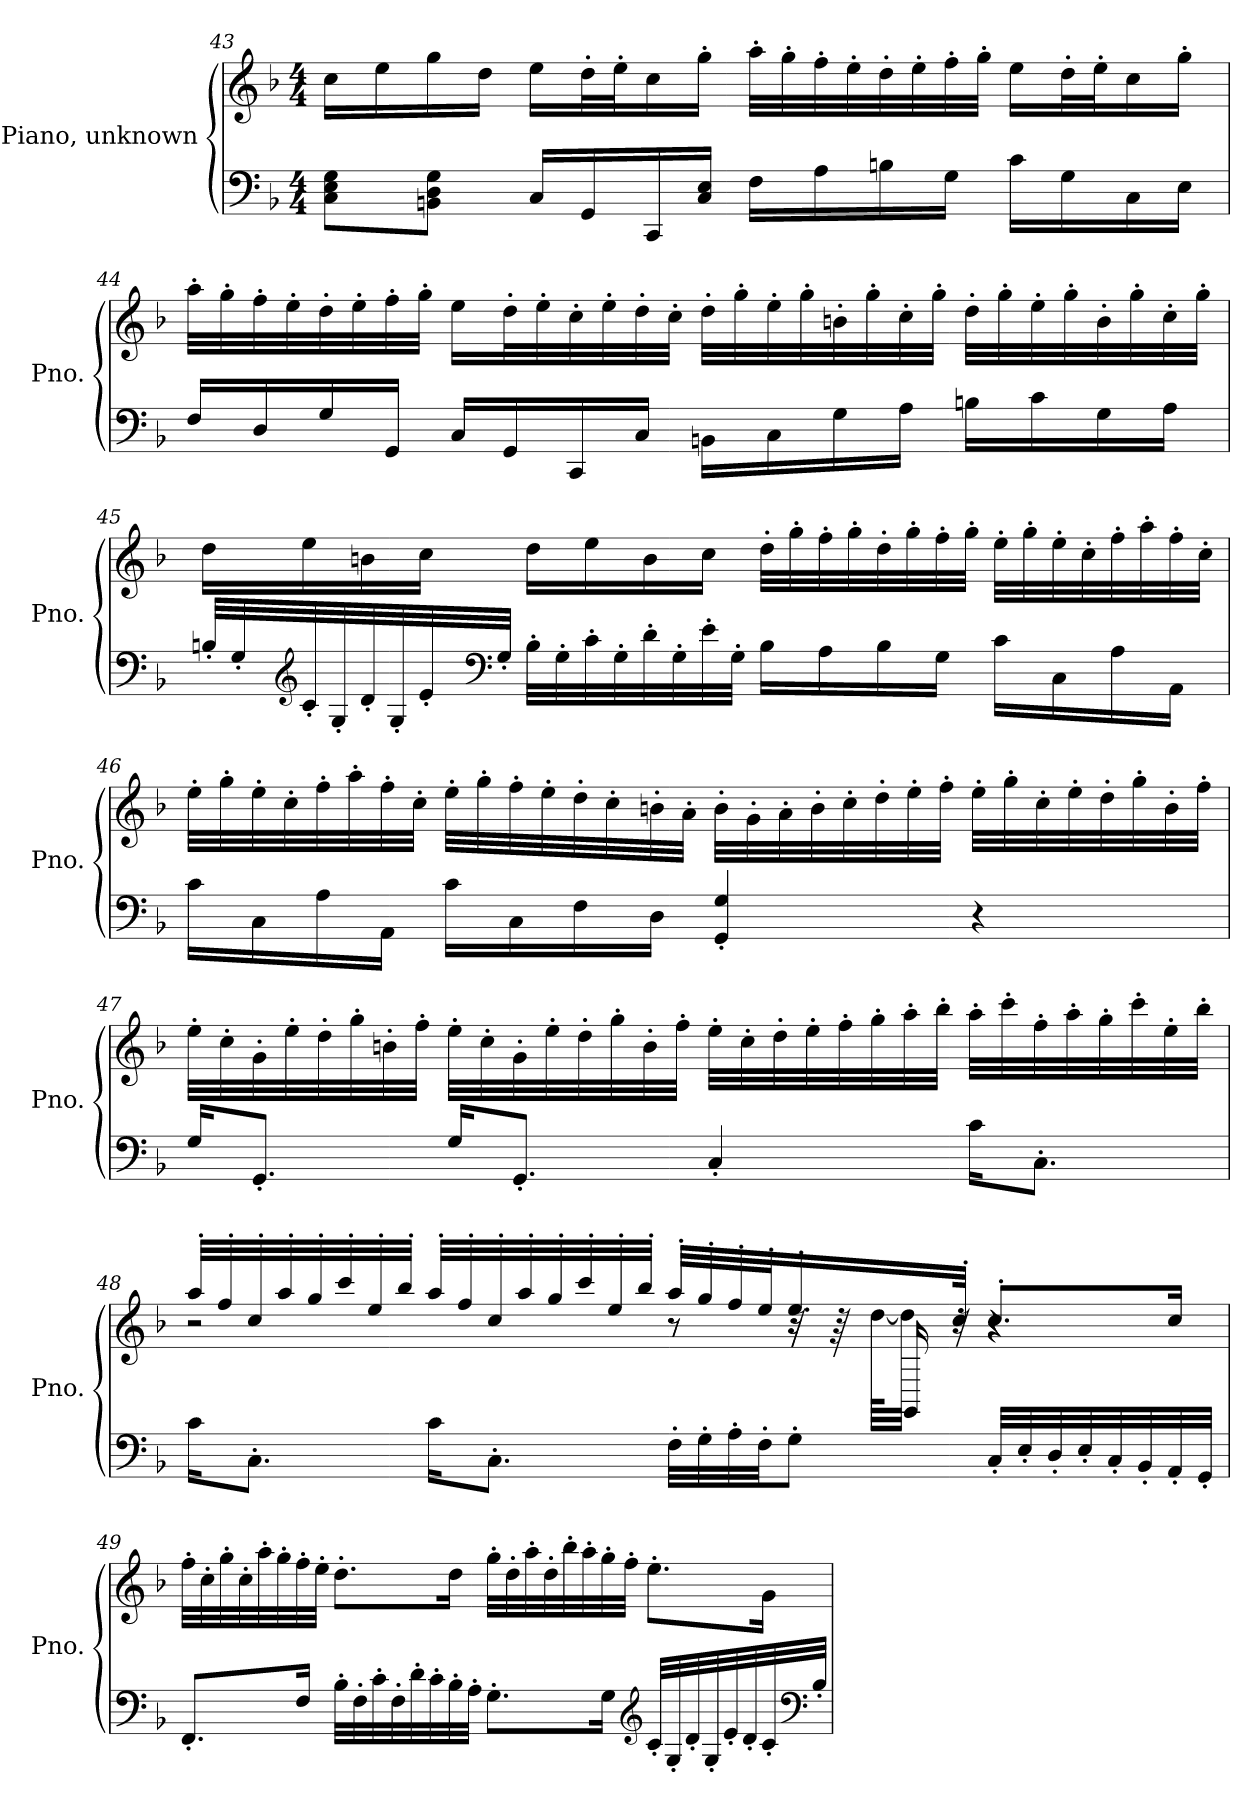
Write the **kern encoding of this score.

**kern	**kern
*part1	*part1
*staff2	*staff1
*I"Piano, unknown	*
*I'Pno.	*
!!LO:LB:g=z
*clefF4	*clefG2
*k[b-]	*k[b-]
*M4/4	*M4/4
=43	=43
8C\ 8E\ 8G\L	16cc\LL
.	16ee\
8BBn\ 8D\ 8G\J	16gg\
.	16dd\JJ
16C/LL	16ee\LL
16GG/	32dd'\L
.	32ee'\J
16CC/	16cc\
16C/ 16E/JJ	16gg'\JJ
16F\LL	32aa'\LLL
.	32gg'\
16A\	32ff'\
.	32ee'\
16Bn\	32dd'\
.	32ee'\
16G\JJ	32ff'\
.	32gg'\JJJ
16c\LL	16ee\LL
16G\	32dd'\L
.	32ee'\J
16C\	16cc\
16E\JJ	16gg'\JJ
!!LO:LB:g=z
=44	=44
16F/LL	32aa'\LLL
.	32gg'\
16D/	32ff'\
.	32ee'\
16G/	32dd'\
.	32ee'\
16GG/JJ	32ff'\
.	32gg'\JJJ
16C/LL	16ee\LL
16GG/	32dd'\L
.	32ee'\
16CC/	32cc'\
.	32ee'\
16C/JJ	32dd'\
.	32cc'\JJJ
16BBn\LL	32dd'\LLL
.	32gg'\
16C\	32ee'\
.	32gg'\
16G\	32bn'\
.	32gg'\
16A\JJ	32cc'\
.	32gg'\JJJ
16Bn\LL	32dd'\LLL
.	32gg'\
16c\	32ee'\
.	32gg'\
16G\	32b'\
.	32gg'\
16A\JJ	32cc'\
.	32gg'\JJJ
!!LO:LB:g=z
=45	=45
32Bn'/LLL	16dd\LL
32G'/	.
*clefG2	*
32c'/	16ee\
32G'/	.
32d'/	16bn\
32G'/	.
32e'/	16cc\JJ
*clefF4	*
32G'/JJJ	.
32B'\LLL	16dd\LL
32G'\	.
32c'\	16ee\
32G'\	.
32d'\	16b\
32G'\	.
32e'\	16cc\JJ
32G'\JJJ	.
16B\LL	32dd'\LLL
.	32gg'\
16A\	32ff'\
.	32gg'\
16B\	32dd'\
.	32gg'\
16G\JJ	32ff'\
.	32gg'\JJJ
16c\LL	32ee'\LLL
.	32gg'\
16C\	32ee'\
.	32cc'\
16A\	32ff'\
.	32aa'\
16AA\JJ	32ff'\
.	32cc'\JJJ
!!LO:PB:g=z
=46	=46
16c\LL	32ee'\LLL
.	32gg'\
16C\	32ee'\
.	32cc'\
16A\	32ff'\
.	32aa'\
16AA\JJ	32ff'\
.	32cc'\JJJ
16c\LL	32ee'\LLL
.	32gg'\
16C\	32ff'\
.	32ee'\
16F\	32dd'\
.	32cc'\
16D\JJ	32bn'\
.	32a'\JJJ
4GG/' 4G/'	32b'\LLL
.	32g'\
.	32a'\
.	32b'\
.	32cc'\
.	32dd'\
.	32ee'\
.	32ff'\JJJ
4r	32ee'\LLL
.	32gg'\
.	32cc'\
.	32ee'\
.	32dd'\
.	32gg'\
.	32b'\
.	32ff'\JJJ
!!LO:LB:g=z
=47	=47
16G/KL	32ee'\LLL
.	32cc'\
8.GG'/J	32g'\
.	32ee'\
.	32dd'\
.	32gg'\
.	32bn'\
.	32ff'\JJJ
16G/KL	32ee'\LLL
.	32cc'\
8.GG'/J	32g'\
.	32ee'\
.	32dd'\
.	32gg'\
.	32b'\
.	32ff'\JJJ
4C'/	32ee'\LLL
.	32cc'\
.	32dd'\
.	32ee'\
.	32ff'\
.	32gg'\
.	32aa'\
.	32bb-'\JJJ
16c\KL	32aa'\LLL
.	32ccc'\
8.C'\J	32ff'\
.	32aa'\
.	32gg'\
.	32ccc'\
.	32ee'\
.	32bb-'\JJJ
!!LO:LB:g=z
=48	=48
*	*^
*	*	*^
16c\KL	32aa'/LLL	2r	2r
.	32ff'/	.	.
8.C'\J	32cc'/	.	.
.	32aa'/	.	.
.	32gg'/	.	.
.	32ccc'/	.	.
.	32ee'/	.	.
.	32bb-'/JJJ	.	.
16c\KL	32aa'/LLL	.	.
.	32ff'/	.	.
8.C'\J	32cc'/	.	.
.	32aa'/	.	.
.	32gg'/	.	.
.	32ccc'/	.	.
.	32ee'/	.	.
.	32bb-'/JJJ	.	.
32F'\LLL	32aa'/LLL	8r	8r
32G'\	32gg'/	.	.
32A'\	32ff'/	.	.
32F'\JJ	32ee'/J	.	.
8G'\J	16.ee'/	32r	16r
.	.	64r	.
.	.	[64dd\KLLL	.
.	.	32dd\JJJ]	16GG/
.	32cc'/JJk	32r	.
32C'/LLL	8.cc'/L	4r	4r
32E'/	.	.	.
32D'/	.	.	.
32E'/	.	.	.
32C'/	.	.	.
32BB-'/	.	.	.
32AA'/	16cc/Jk	.	.
32GG'/JJJ	.	.	.
*	*v	*v	*v
!!LO:LB:g=z
=49	=49
8.FF'/L	32ff'\LLL
.	32cc'\
.	32gg'\
.	32cc'\
.	32aa'\
.	32gg'\
16F/Jk	32ff'\
.	32ee'\JJJ
32B-'\LLL	8.dd'\L
32F'\	.
32c'\	.
32F'\	.
32d'\	.
32c'\	.
32B-'\	16dd\Jk
32A'\JJJ	.
8.G'\L	32gg'\LLL
.	32dd'\
.	32aa'\
.	32dd'\
.	32bb-'\
.	32aa'\
16G\Jk	32gg'\
.	32ff'\JJJ
*clefG2	*
32c'/LLL	8.ee'\L
32G'/	.
32d'/	.
32G'/	.
32e'/	.
32d'/	.
32c'/	16g\Jk
*clefF4	*
32B-'/JJJ	.
=	=
*-	*-
